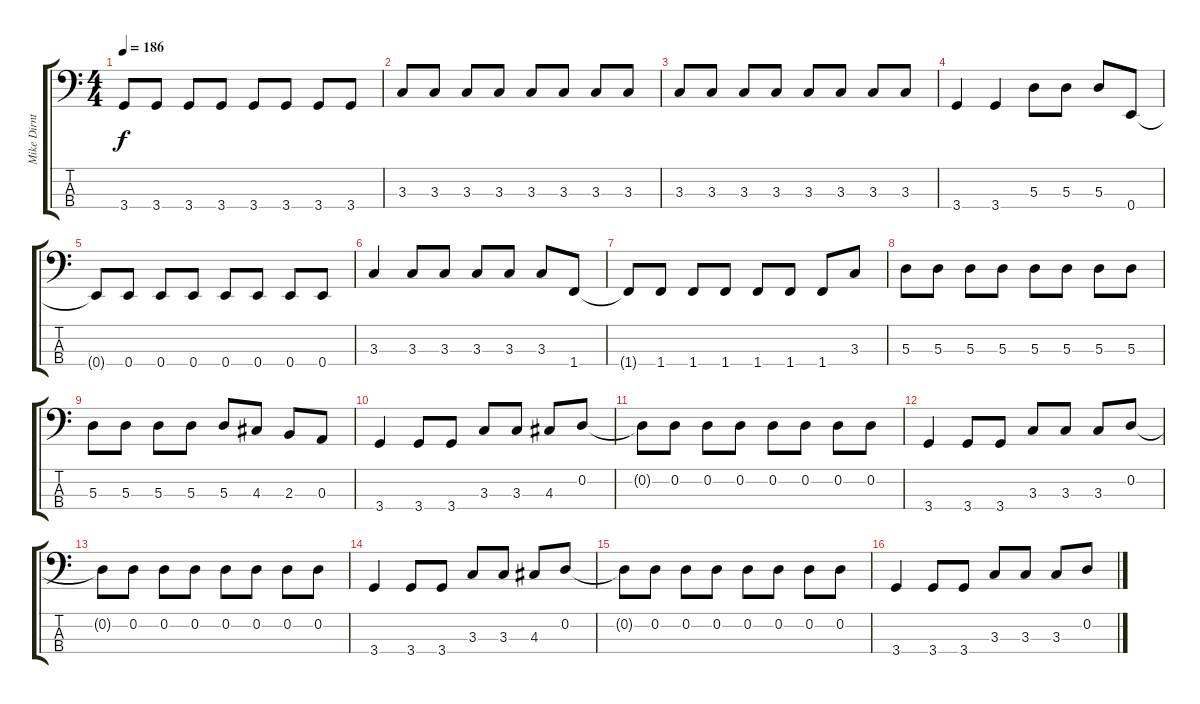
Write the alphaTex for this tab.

\track ("Mike Dirnt" "Mike Dirnt") {instrument electricbassfinger}
\staff {score tabs}
\tuning (G2 D2 A1 E1) {hide}
\ts (4 4)
\tempo 186
\clef f4
\ks c
3.4.8{dy f} 3.4.8 3.4.8 3.4.8 3.4.8 3.4.8 3.4.8 3.4.8 |
3.3.8 3.3.8 3.3.8 3.3.8 3.3.8 3.3.8 3.3.8 3.3.8 |
3.3.8 3.3.8 3.3.8 3.3.8 3.3.8 3.3.8 3.3.8 3.3.8 |
3.4.4 3.4.4 5.3.8 5.3.8 5.3.8 0.4.8 |
0.4{t}.8 0.4.8 0.4.8 0.4.8 0.4.8 0.4.8 0.4.8 0.4.8 |
3.3.4 3.3.8 3.3.8 3.3.8 3.3.8 3.3.8 1.4.8 |
1.4{t}.8 1.4.8 1.4.8 1.4.8 1.4.8 1.4.8 1.4.8 3.3.8 |
5.3.8 5.3.8 5.3.8 5.3.8 5.3.8 5.3.8 5.3.8 5.3.8 |
5.3.8 5.3.8 5.3.8 5.3.8 5.3.8 4.3.8 2.3.8 0.3.8 |
3.4.4 3.4.8 3.4.8 3.3.8 3.3.8 4.3.8 0.2.8 |
0.2{t}.8 0.2.8 0.2.8 0.2.8 0.2.8 0.2.8 0.2.8 0.2.8 |
3.4.4 3.4.8 3.4.8 3.3.8 3.3.8 3.3.8 0.2.8 |
0.2{t}.8 0.2.8 0.2.8 0.2.8 0.2.8 0.2.8 0.2.8 0.2.8 |
3.4.4 3.4.8 3.4.8 3.3.8 3.3.8 4.3.8 0.2.8 |
0.2{t}.8 0.2.8 0.2.8 0.2.8 0.2.8 0.2.8 0.2.8 0.2.8 |
3.4.4 3.4.8 3.4.8 3.3.8 3.3.8 3.3.8 0.2.8
